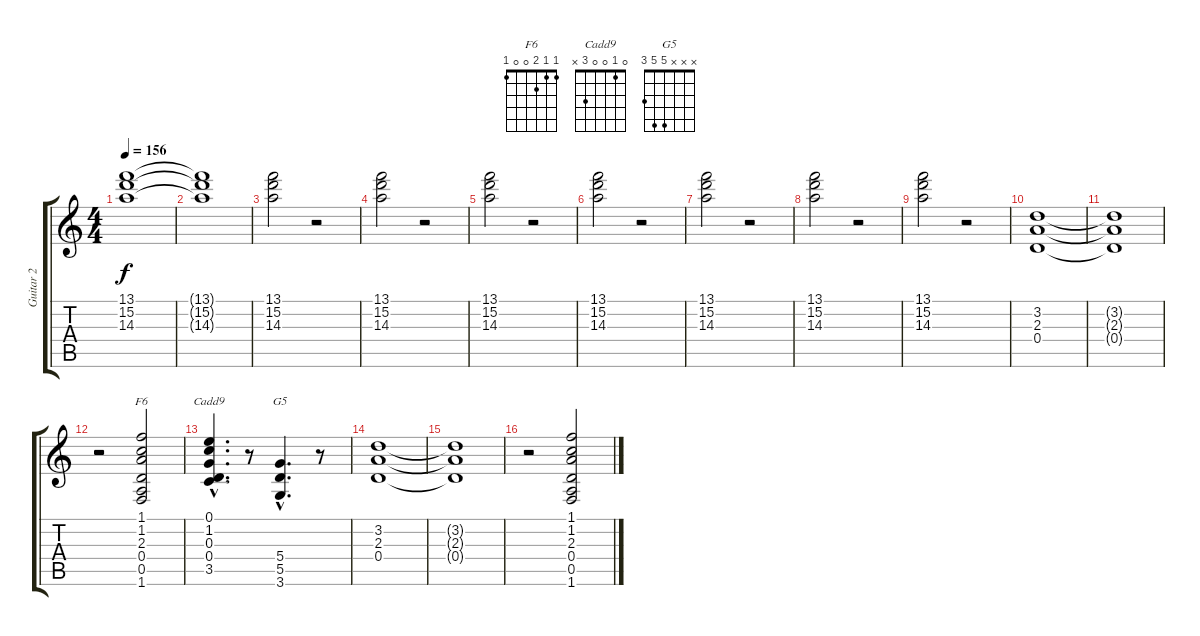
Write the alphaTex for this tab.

\track ("Guitar 2" "Guitar 2") {instrument electricguitarclean}
\staff {score tabs}
\tuning (E4 B3 G3 D3 A2 E2) {hide}
\chord ("F6" 1 1 2 0 0 1)
\chord ("Cadd9" 0 1 0 0 3 x)
\chord ("G5" x x x 5 5 3)
\ts (4 4)
\tempo 156
\clef g2
\ks c
(13.1 15.2 14.3).1{dy f} |
(13.1{t} 15.2{t} 14.3{t}).1 |
(13.1 15.2 14.3).2 r.2 |
(13.1 15.2 14.3).2 r.2 |
(13.1 15.2 14.3).2 r.2 |
(13.1 15.2 14.3).2 r.2 |
(13.1 15.2 14.3).2 r.2 |
(13.1 15.2 14.3).2 r.2 |
(13.1 15.2 14.3).2 r.2 |
(3.2 2.3 0.4).1 |
(3.2{t} 2.3{t} 0.4{t}).1 |
r.2 (1.1 1.2 2.3 0.4 0.5 1.6).2{ch "F6"} |
(0.1{hac} 1.2{hac} 0.3{hac} 0.4{hac} 3.5{hac}).4{d ch "Cadd9"} r.8 (5.4{hac} 5.5{hac} 3.6{hac}).4{d ch "G5"} r.8 |
(3.2 2.3 0.4).1 |
(3.2{t} 2.3{t} 0.4{t}).1 |
r.2 (1.1 1.2 2.3 0.4 0.5 1.6).2
